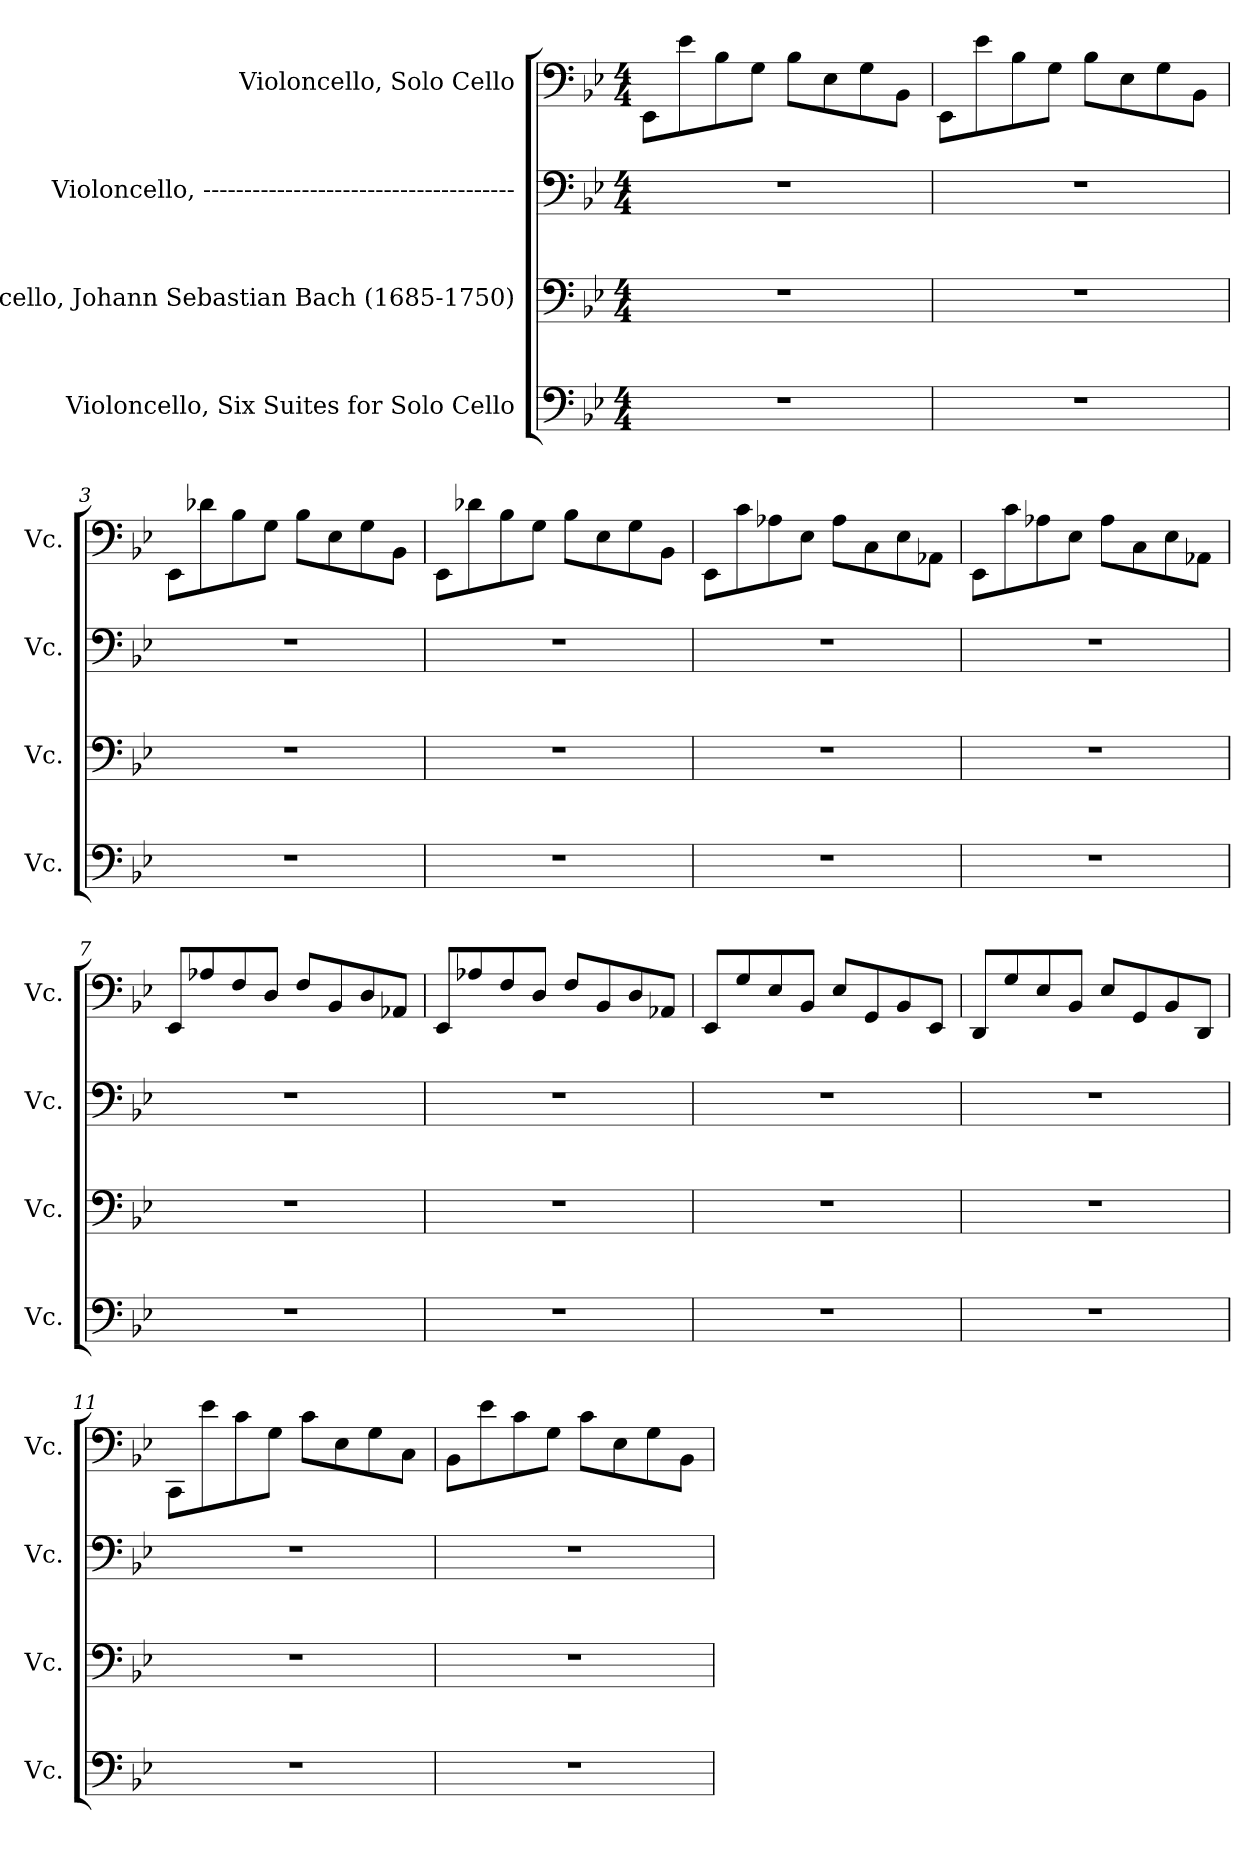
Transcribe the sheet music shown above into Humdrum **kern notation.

**kern	**kern	**kern	**kern
*part4	*part3	*part2	*part1
*staff4	*staff3	*staff2	*staff1
*I"Violoncello, Six Suites for Solo Cello	*I"Violoncello, Johann Sebastian Bach  (1685-1750)	*I"Violoncello, --------------------------------------	*I"Violoncello, Solo Cello
*I'Vc.	*I'Vc.	*I'Vc.	*I'Vc.
*clefF4	*clefF4	*clefF4	*clefF4
*k[b-e-]	*k[b-e-]	*k[b-e-]	*k[b-e-]
*M4/4	*M4/4	*M4/4	*M4/4
*MM96	*MM96	*MM96	*MM96
=1	=1	=1	=1
1r	1r	1r	8EE-\L
.	.	.	8e-\
.	.	.	8B-\
.	.	.	8G\J
.	.	.	8B-\L
.	.	.	8E-\
.	.	.	8G\
.	.	.	8BB-\J
=2	=2	=2	=2
1r	1r	1r	8EE-\L
.	.	.	8e-\
.	.	.	8B-\
.	.	.	8G\J
.	.	.	8B-\L
.	.	.	8E-\
.	.	.	8G\
.	.	.	8BB-\J
!!LO:LB:g=z
=3	=3	=3	=3
1r	1r	1r	8EE-\L
.	.	.	8d-X\
.	.	.	8B-\
.	.	.	8G\J
.	.	.	8B-\L
.	.	.	8E-\
.	.	.	8G\
.	.	.	8BB-\J
=4	=4	=4	=4
1r	1r	1r	8EE-\L
.	.	.	8d-X\
.	.	.	8B-\
.	.	.	8G\J
.	.	.	8B-\L
.	.	.	8E-\
.	.	.	8G\
.	.	.	8BB-\J
=5	=5	=5	=5
1r	1r	1r	8EE-\L
.	.	.	8c\
.	.	.	8A-X\
.	.	.	8E-\J
.	.	.	8A-\L
.	.	.	8C\
.	.	.	8E-\
.	.	.	8AA-X\J
=6	=6	=6	=6
1r	1r	1r	8EE-\L
.	.	.	8c\
.	.	.	8A-X\
.	.	.	8E-\J
.	.	.	8A-\L
.	.	.	8C\
.	.	.	8E-\
.	.	.	8AA-X\J
!!LO:LB:g=z
=7	=7	=7	=7
1r	1r	1r	8EE-/L
.	.	.	8A-X/
.	.	.	8F/
.	.	.	8D/J
.	.	.	8F/L
.	.	.	8BB-/
.	.	.	8D/
.	.	.	8AA-X/J
=8	=8	=8	=8
1r	1r	1r	8EE-/L
.	.	.	8A-X/
.	.	.	8F/
.	.	.	8D/J
.	.	.	8F/L
.	.	.	8BB-/
.	.	.	8D/
.	.	.	8AA-X/J
=9	=9	=9	=9
1r	1r	1r	8EE-/L
.	.	.	8G/
.	.	.	8E-/
.	.	.	8BB-/J
.	.	.	8E-/L
.	.	.	8GG/
.	.	.	8BB-/
.	.	.	8EE-/J
=10	=10	=10	=10
1r	1r	1r	8DD/L
.	.	.	8G/
.	.	.	8E-/
.	.	.	8BB-/J
.	.	.	8E-/L
.	.	.	8GG/
.	.	.	8BB-/
.	.	.	8DD/J
!!LO:PB:g=z
=11	=11	=11	=11
1r	1r	1r	8CC\L
.	.	.	8e-\
.	.	.	8c\
.	.	.	8G\J
.	.	.	8c\L
.	.	.	8E-\
.	.	.	8G\
.	.	.	8C\J
=12	=12	=12	=12
1r	1r	1r	8BB-\L
.	.	.	8e-\
.	.	.	8c\
.	.	.	8G\J
.	.	.	8c\L
.	.	.	8E-\
.	.	.	8G\
.	.	.	8BB-\J
=	=	=	=
*-	*-	*-	*-
